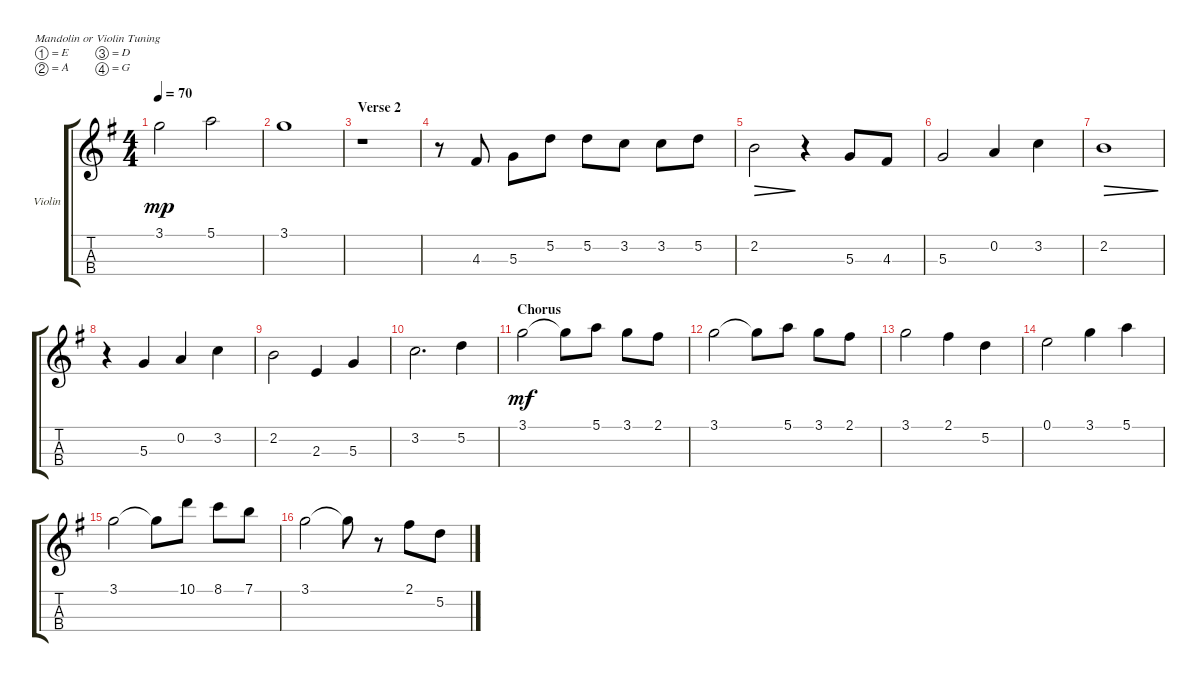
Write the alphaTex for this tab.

\defaultSystemsLayout 4
\bracketExtendMode groupsimilarinstruments
\firstSystemTrackNameOrientation horizontal
\otherSystemsTrackNameOrientation horizontal
\track ("Violin" "Violin") {instrument violin}
\staff {score tabs}
\tuning (E5 A4 D4 G3)
\ts (4 4)
\tempo 70
\clef g2
\ks eminor
3.1.2{dy mp} 5.1.2 |
3.1.1 |
\section ("" "Verse 2")
r.1 |
r.8 4.3.8 5.3.8 5.2.8 5.2.8 3.2.8 3.2.8 5.2.8 |
2.2.2{dec} r.4 5.3.8 4.3.8 |
5.3.2 0.2.4 3.2.4 |
2.2.1{dec} |
r.4 5.3.4 0.2.4 3.2.4 |
2.2.2 2.3.4 5.3.4 |
3.2.2{d} 5.2.4 |
\section ("" "Chorus")
3.1.2{dy mf} 3.1{t}.8 5.1.8 3.1.8 2.1.8 |
3.1.2 3.1{t}.8 5.1.8 3.1.8 2.1.8 |
3.1.2 2.1.4 5.2.4 |
0.1.2 3.1.4 5.1.4 |
3.1.2 3.1{t}.8 10.1.8 8.1.8 7.1.8 |
3.1.2 3.1{t}.8 r.8 2.1.8 5.2.8
